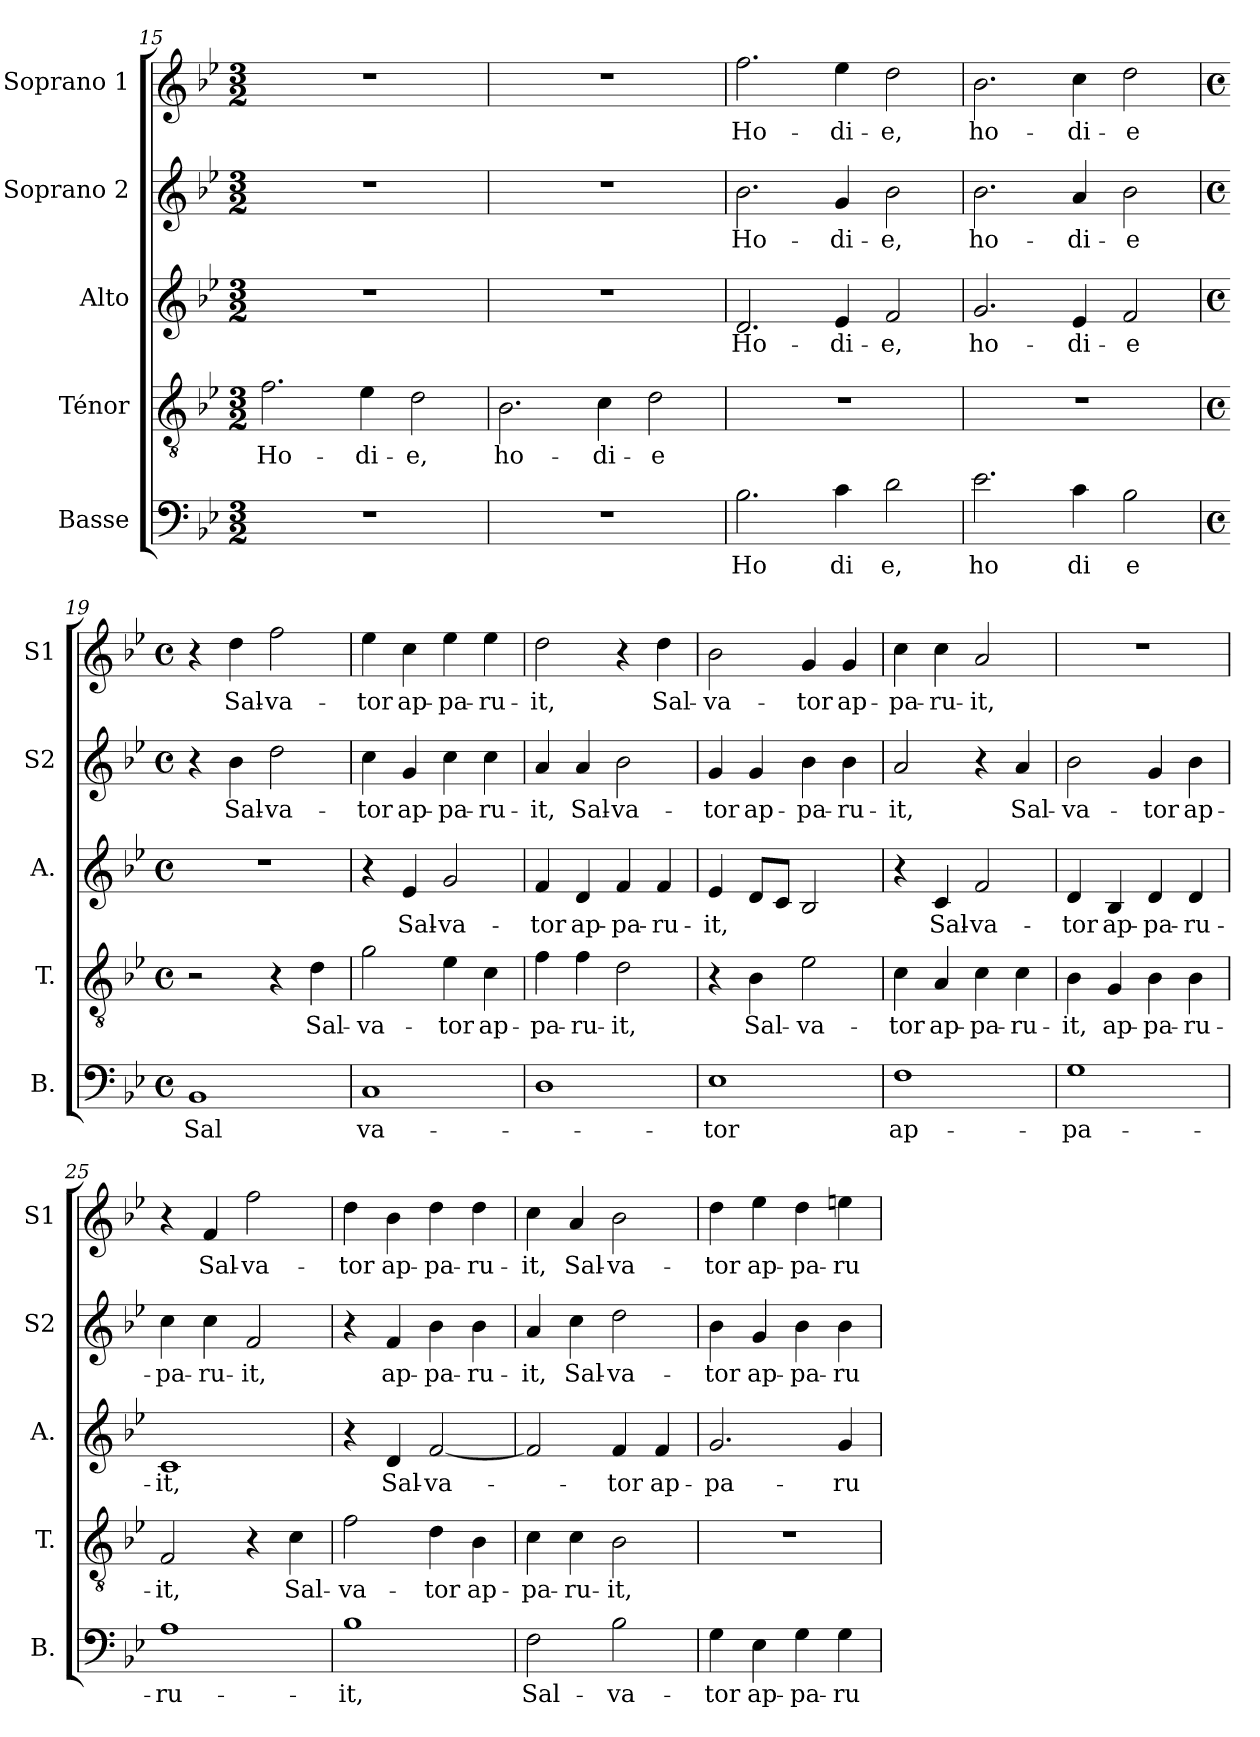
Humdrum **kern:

**kern	**text	**kern	**text	**kern	**text	**kern	**text	**kern	**text
*part5	*part5	*part4	*part4	*part3	*part3	*part2	*part2	*part1	*part1
*staff5	*staff5	*staff4	*staff4	*staff3	*staff3	*staff2	*staff2	*staff1	*staff1
*I"Basse	*	*I"Ténor	*	*I"Alto	*	*I"Soprano 2	*	*I"Soprano 1	*
*I'B.	*	*I'T.	*	*I'A.	*	*I'S2	*	*I'S1	*
*clefF4	*	*clefGv2	*	*clefG2	*	*clefG2	*	*clefG2	*
*k[b-e-]	*	*k[b-e-]	*	*k[b-e-]	*	*k[b-e-]	*	*k[b-e-]	*
*M3/2	*	*M3/2	*	*M3/2	*	*M3/2	*	*M3/2	*
*MM260	*	*MM260	*	*MM260	*	*MM260	*	*MM260	*
=15	=15	=15	=15	=15	=15	=15	=15	=15	=15
!	!	!	!LO:LY:b	!	!	!	!	!	!
1.r	.	2.f\	Ho-	1.r	.	1.r	.	1.r	.
!	!	!	!LO:LY:b	!	!	!	!	!	!
.	.	4e-\	-di-	.	.	.	.	.	.
!	!	!	!LO:LY:b	!	!	!	!	!	!
.	.	2d\	-e,	.	.	.	.	.	.
=16	=16	=16	=16	=16	=16	=16	=16	=16	=16
!	!	!	!LO:LY:b	!	!	!	!	!	!
1.r	.	2.B-\	ho-	1.r	.	1.r	.	1.r	.
!	!	!	!LO:LY:b	!	!	!	!	!	!
.	.	4c\	-di-	.	.	.	.	.	.
!	!	!	!LO:LY:b	!	!	!	!	!	!
.	.	2d\	-e	.	.	.	.	.	.
=17	=17	=17	=17	=17	=17	=17	=17	=17	=17
!	!LO:LY:b	!	!	!	!LO:LY:b	!	!LO:LY:b	!	!LO:LY:b
2.B-\	Ho	1.r	.	2.d/	Ho-	2.b-\	Ho-	2.ff\	Ho-
!	!LO:LY:b	!	!	!	!LO:LY:b	!	!LO:LY:b	!	!LO:LY:b
4c\	di	.	.	4e-/	-di-	4g/	-di-	4ee-\	-di-
!	!LO:LY:b	!	!	!	!LO:LY:b	!	!LO:LY:b	!	!LO:LY:b
2d\	e,	.	.	2f/	-e,	2b-\	-e,	2dd\	-e,
=18	=18	=18	=18	=18	=18	=18	=18	=18	=18
!	!LO:LY:b	!	!	!	!LO:LY:b	!	!LO:LY:b	!	!LO:LY:b
2.e-\	ho	1.r	.	2.g/	ho-	2.b-\	ho-	2.b-\	ho-
!	!LO:LY:b	!	!	!	!LO:LY:b	!	!LO:LY:b	!	!LO:LY:b
4c\	di	.	.	4e-/	-di-	4a/	-di-	4cc\	-di-
!	!LO:LY:b	!	!	!	!LO:LY:b	!	!LO:LY:b	!	!LO:LY:b
2B-\	e	.	.	2f/	-e	2b-\	-e	2dd\	-e
=19	=19	=19	=19	=19	=19	=19	=19	=19	=19
*M4/4	*	*M4/4	*	*M4/4	*	*M4/4	*	*M4/4	*
*met(c)	*	*met(c)	*	*met(c)	*	*met(c)	*	*met(c)	*
!	!LO:LY:b	!	!	!	!	!	!	!	!
1BB-	Sal	2r	.	1r	.	4r	.	4r	.
*	*	*	*	*	*	*	*	*MM130	*
!	!	!	!	!	!	!	!LO:LY:b	!	!LO:LY:b
.	.	.	.	.	.	4b-\	Sal-	4dd\	Sal-
!	!	!	!	!	!	!	!LO:LY:b	!	!LO:LY:b
.	.	4r	.	.	.	2dd\	-va-	2ff\	-va-
!	!	!	!LO:LY:b	!	!	!	!	!	!
.	.	4d\	Sal-	.	.	.	.	.	.
=20	=20	=20	=20	=20	=20	=20	=20	=20	=20
!	!LO:LY:b	!	!LO:LY:b	!	!	!	!LO:LY:b	!	!LO:LY:b
1C	va-	2g\	-va-	4r	.	4cc\	-tor	4ee-\	-tor
!	!	!	!	!	!LO:LY:b	!	!LO:LY:b	!	!LO:LY:b
.	.	.	.	4e-/	Sal-	4g/	ap-	4cc\	ap-
!	!	!	!LO:LY:b	!	!LO:LY:b	!	!LO:LY:b	!	!LO:LY:b
.	.	4e-\	-tor	2g/	-va-	4cc\	-pa-	4ee-\	-pa-
!	!	!	!LO:LY:b	!	!	!	!LO:LY:b	!	!LO:LY:b
.	.	4c\	ap-	.	.	4cc\	-ru-	4ee-\	-ru-
=21	=21	=21	=21	=21	=21	=21	=21	=21	=21
!	!	!	!LO:LY:b	!	!LO:LY:b	!	!LO:LY:b	!	!LO:LY:b
1D	.	4f\	-pa-	4f/	-tor	4a/	-it,	2dd\	-it,
!	!	!	!LO:LY:b	!	!LO:LY:b	!	!LO:LY:b	!	!
.	.	4f\	-ru-	4d/	ap-	4a/	Sal-	.	.
!	!	!	!LO:LY:b	!	!LO:LY:b	!	!LO:LY:b	!	!
.	.	2d\	-it,	4f/	-pa-	2b-\	-va-	4r	.
!	!	!	!	!	!LO:LY:b	!	!	!	!LO:LY:b
.	.	.	.	4f/	-ru-	.	.	4dd\	Sal-
=22	=22	=22	=22	=22	=22	=22	=22	=22	=22
!	!LO:LY:b	!	!	!	!LO:LY:b	!	!LO:LY:b	!	!LO:LY:b
1E-	-tor	4r	.	4e-/	-it,	4g/	-tor	2b-\	-va-
!	!	!	!LO:LY:b	!	!	!	!LO:LY:b	!	!
.	.	4B-\	Sal-	8d/L	.	4g/	ap-	.	.
.	.	.	.	8c/J	.	.	.	.	.
!	!	!	!LO:LY:b	!	!	!	!LO:LY:b	!	!LO:LY:b
.	.	2e-\	-va-	2B-/	.	4b-\	-pa-	4g/	-tor
!	!	!	!	!	!	!	!LO:LY:b	!	!LO:LY:b
.	.	.	.	.	.	4b-\	-ru-	4g/	ap-
!!LO:LB:g=z
=23	=23	=23	=23	=23	=23	=23	=23	=23	=23
!	!LO:LY:b	!	!LO:LY:b	!	!	!	!LO:LY:b	!	!LO:LY:b
1F	ap-	4c\	-tor	4r	.	2a/	-it,	4cc\	-pa-
!	!	!	!LO:LY:b	!	!LO:LY:b	!	!	!	!LO:LY:b
.	.	4A/	ap-	4c/	Sal-	.	.	4cc\	-ru-
!	!	!	!LO:LY:b	!	!LO:LY:b	!	!	!	!LO:LY:b
.	.	4c\	-pa-	2f/	-va-	4r	.	2a/	-it,
!	!	!	!LO:LY:b	!	!	!	!LO:LY:b	!	!
.	.	4c\	-ru-	.	.	4a/	Sal-	.	.
=24	=24	=24	=24	=24	=24	=24	=24	=24	=24
!	!LO:LY:b	!	!LO:LY:b	!	!LO:LY:b	!	!LO:LY:b	!	!
1G	-pa-	4B-\	-it,	4d/	-tor	2b-\	-va-	1r	.
!	!	!	!LO:LY:b	!	!LO:LY:b	!	!	!	!
.	.	4G/	ap-	4B-/	ap-	.	.	.	.
!	!	!	!LO:LY:b	!	!LO:LY:b	!	!LO:LY:b	!	!
.	.	4B-\	-pa-	4d/	-pa-	4g/	-tor	.	.
!	!	!	!LO:LY:b	!	!LO:LY:b	!	!LO:LY:b	!	!
.	.	4B-\	-ru-	4d/	-ru-	4b-\	ap-	.	.
=25	=25	=25	=25	=25	=25	=25	=25	=25	=25
!	!LO:LY:b	!	!LO:LY:b	!	!LO:LY:b	!	!LO:LY:b	!	!
1A	-ru-	2F/	-it,	1c	-it,	4cc\	-pa-	4r	.
!	!	!	!	!	!	!	!LO:LY:b	!	!LO:LY:b
.	.	.	.	.	.	4cc\	-ru-	4f/	Sal-
!	!	!	!	!	!	!	!LO:LY:b	!	!LO:LY:b
.	.	4r	.	.	.	2f/	-it,	2ff\	-va-
!	!	!	!LO:LY:b	!	!	!	!	!	!
.	.	4c\	Sal-	.	.	.	.	.	.
=26	=26	=26	=26	=26	=26	=26	=26	=26	=26
!	!LO:LY:b	!	!LO:LY:b	!	!	!	!	!	!LO:LY:b
1B-	-it,	2f\	-va-	4r	.	4r	.	4dd\	-tor
!	!	!	!	!	!LO:LY:b	!	!LO:LY:b	!	!LO:LY:b
.	.	.	.	4d/	Sal-	4f/	ap-	4b-\	ap-
!	!	!	!LO:LY:b	!	!LO:LY:b	!	!LO:LY:b	!	!LO:LY:b
.	.	4d\	-tor	[2f/	-va-	4b-\	-pa-	4dd\	-pa-
!	!	!	!LO:LY:b	!	!	!	!LO:LY:b	!	!LO:LY:b
.	.	4B-\	ap-	.	.	4b-\	-ru-	4dd\	-ru-
=27	=27	=27	=27	=27	=27	=27	=27	=27	=27
!	!LO:LY:b	!	!LO:LY:b	!	!	!	!LO:LY:b	!	!LO:LY:b
2F\	Sal-	4c\	-pa-	2f/]	.	4a/	-it,	4cc\	-it,
!	!	!	!LO:LY:b	!	!	!	!LO:LY:b	!	!LO:LY:b
.	.	4c\	-ru-	.	.	4cc\	Sal-	4a/	Sal-
!	!LO:LY:b	!	!LO:LY:b	!	!LO:LY:b	!	!LO:LY:b	!	!LO:LY:b
2B-\	-va-	2B-\	-it,	4f/	-tor	2dd\	-va-	2b-\	-va-
!	!	!	!	!	!LO:LY:b	!	!	!	!
.	.	.	.	4f/	ap-	.	.	.	.
=28	=28	=28	=28	=28	=28	=28	=28	=28	=28
!	!LO:LY:b	!	!	!	!LO:LY:b	!	!LO:LY:b	!	!LO:LY:b
4G\	-tor	1r	.	2.g/	-pa-	4b-\	-tor	4dd\	-tor
!	!LO:LY:b	!	!	!	!	!	!LO:LY:b	!	!LO:LY:b
4E-\	ap-	.	.	.	.	4g/	ap-	4ee-\	ap-
!	!LO:LY:b	!	!	!	!	!	!LO:LY:b	!	!LO:LY:b
4G\	-pa-	.	.	.	.	4b-\	-pa-	4dd\	-pa-
!	!LO:LY:b	!	!	!	!LO:LY:b	!	!LO:LY:b	!	!LO:LY:b
4G\	-ru-	.	.	4g/	-ru-	4b-\	-ru-	4een\	-ru-
=	=	=	=	=	=	=	=	=	=
*-	*-	*-	*-	*-	*-	*-	*-	*-	*-
